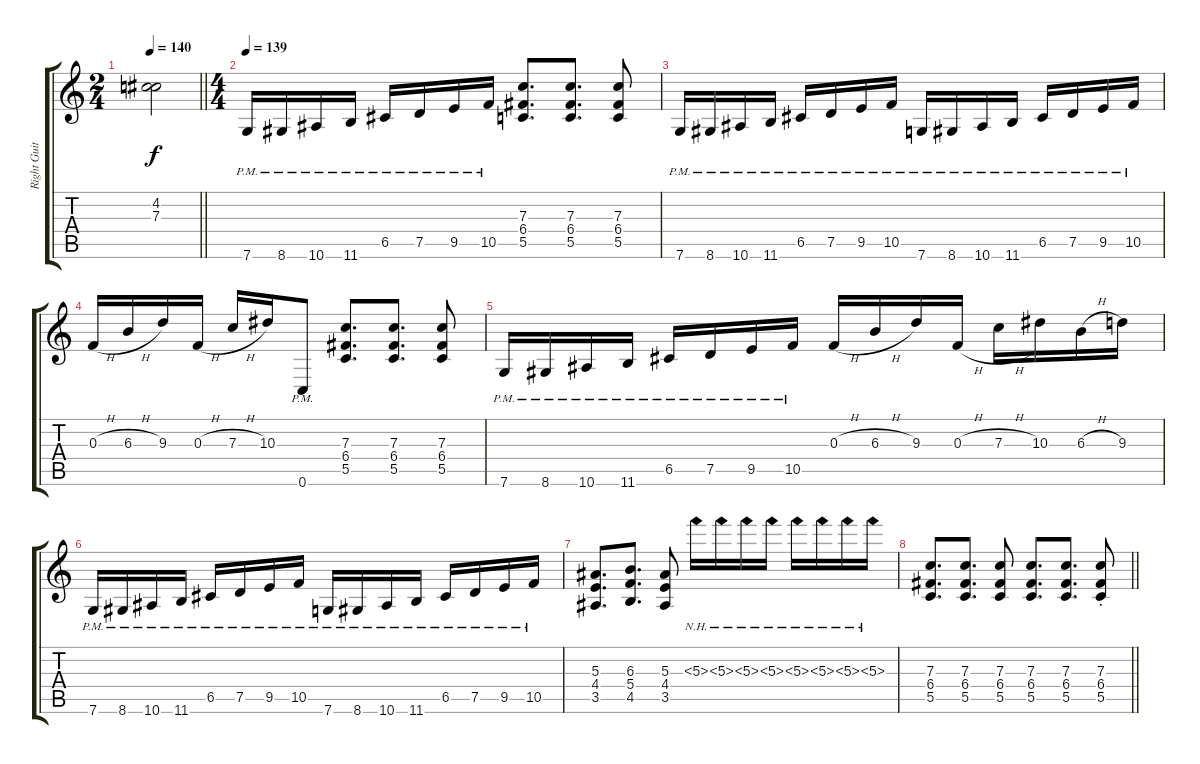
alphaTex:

\track ("Right Guitar" "Right Guit") {instrument overdrivenguitar}
\staff {score tabs}
\tuning (D4 A3 F3 C3 G2 C2) {hide}
\ts (2 4)
\tempo 140
\clef g2
\barLineRight lightlight
\ks c
(4.2 7.3).2{dy f} |
\ts (4 4)
\tempo 139
7.6{pm}.16 8.6{pm}.16 10.6{pm}.16 11.6{pm}.16 6.5{pm}.16 7.5{pm}.16 9.5{pm}.16 10.5{pm}.16 (7.3 6.4 5.5).8{d} (7.3 6.4 5.5).8{d} (7.3 6.4 5.5).8 |
7.6{pm}.16 8.6{pm}.16 10.6{pm}.16 11.6{pm}.16 6.5{pm}.16 7.5{pm}.16 9.5{pm}.16 10.5{pm}.16 7.6{pm}.16 8.6{pm}.16 10.6{pm}.16 11.6{pm}.16 6.5{pm}.16 7.5{pm}.16 9.5{pm}.16 10.5{pm}.16 |
0.3{h}.16 6.3{h}.16 9.3.16 0.3{h}.16 7.3{h}.16 10.3.16 0.6{pm}.8 (7.3 6.4 5.5).8{d} (7.3 6.4 5.5).8{d} (7.3 6.4 5.5).8 |
7.6{pm}.16 8.6{pm}.16 10.6{pm}.16 11.6{pm}.16 6.5{pm}.16 7.5{pm}.16 9.5{pm}.16 10.5{pm}.16 0.3{h}.16 6.3{h}.16 9.3.16 0.3{h}.16 7.3{h}.16 10.3.16 6.3{h}.16 9.3.16 |
7.6{pm}.16 8.6{pm}.16 10.6{pm}.16 11.6{pm}.16 6.5{pm}.16 7.5{pm}.16 9.5{pm}.16 10.5{pm}.16 7.6{pm}.16 8.6{pm}.16 10.6{pm}.16 11.6{pm}.16 6.5{pm}.16 7.5{pm}.16 9.5{pm}.16 10.5{pm}.16 |
(5.3 4.4 3.5).8{d} (6.3 5.4 4.5).8{d} (5.3 4.4 3.5).8 5.3{nh}.16 5.3{nh}.16 5.3{nh}.16 5.3{nh}.16 5.3{nh}.16 5.3{nh}.16 5.3{nh}.16 5.3{nh}.16 |
\barLineRight lightlight
(7.3 6.4 5.5).8{d} (7.3 6.4 5.5).8{d} (7.3 6.4 5.5).8 (7.3 6.4 5.5).8{d} (7.3 6.4 5.5).8{d} (7.3{st} 6.4{st} 5.5{st}).8
